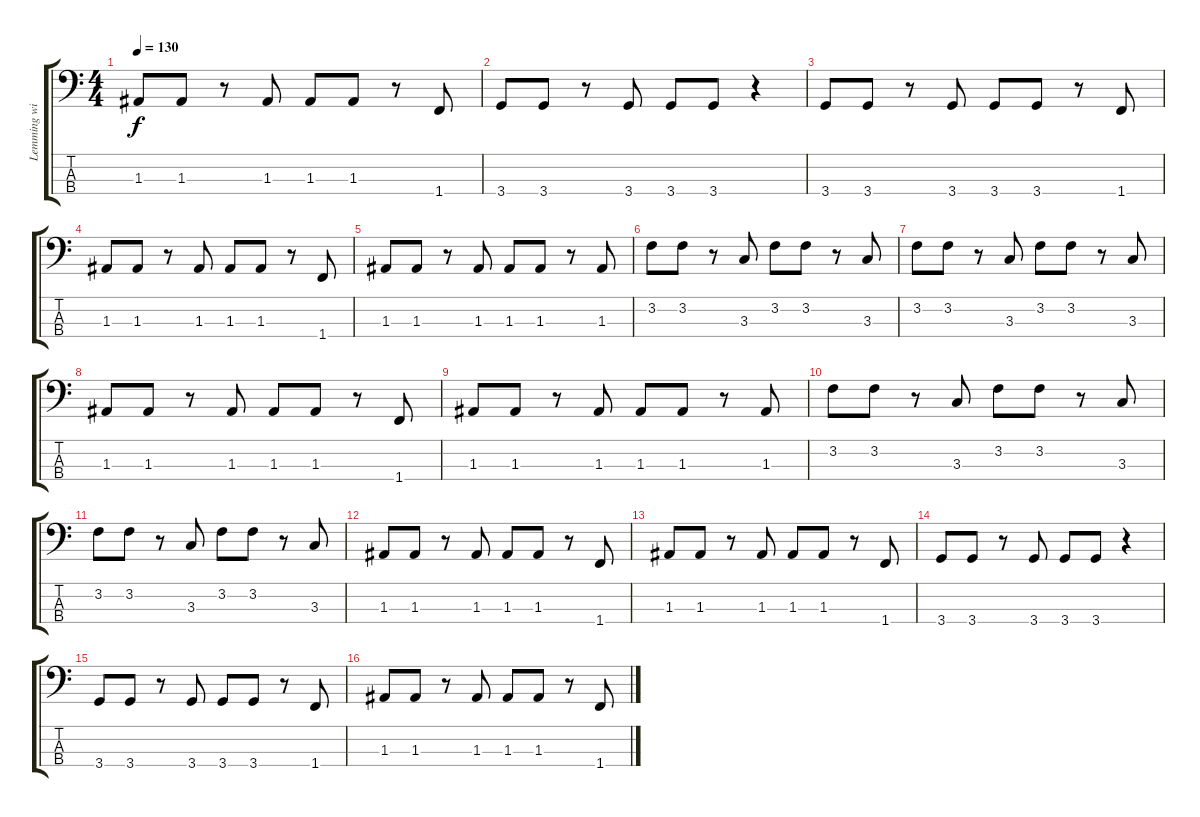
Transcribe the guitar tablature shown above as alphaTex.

\track ("Lemming with Bass" "Lemming wi") {instrument electricbassfinger}
\staff {score tabs}
\tuning (G2 D2 A1 E1) {hide}
\ts (4 4)
\tempo 130
\clef f4
\ks c
1.3.8{dy f} 1.3.8 r.8 1.3.8 1.3.8 1.3.8 r.8 1.4.8 |
3.4.8 3.4.8 r.8 3.4.8 3.4.8 3.4.8 r.4 |
3.4.8 3.4.8 r.8 3.4.8 3.4.8 3.4.8 r.8 1.4.8 |
1.3.8 1.3.8 r.8 1.3.8 1.3.8 1.3.8 r.8 1.4.8 |
1.3.8 1.3.8 r.8 1.3.8 1.3.8 1.3.8 r.8 1.3.8 |
3.2.8 3.2.8 r.8 3.3.8 3.2.8 3.2.8 r.8 3.3.8 |
3.2.8 3.2.8 r.8 3.3.8 3.2.8 3.2.8 r.8 3.3.8 |
1.3.8 1.3.8 r.8 1.3.8 1.3.8 1.3.8 r.8 1.4.8 |
1.3.8 1.3.8 r.8 1.3.8 1.3.8 1.3.8 r.8 1.3.8 |
3.2.8 3.2.8 r.8 3.3.8 3.2.8 3.2.8 r.8 3.3.8 |
3.2.8 3.2.8 r.8 3.3.8 3.2.8 3.2.8 r.8 3.3.8 |
1.3.8 1.3.8 r.8 1.3.8 1.3.8 1.3.8 r.8 1.4.8 |
1.3.8 1.3.8 r.8 1.3.8 1.3.8 1.3.8 r.8 1.4.8 |
3.4.8 3.4.8 r.8 3.4.8 3.4.8 3.4.8 r.4 |
3.4.8 3.4.8 r.8 3.4.8 3.4.8 3.4.8 r.8 1.4.8 |
1.3.8 1.3.8 r.8 1.3.8 1.3.8 1.3.8 r.8 1.4.8
